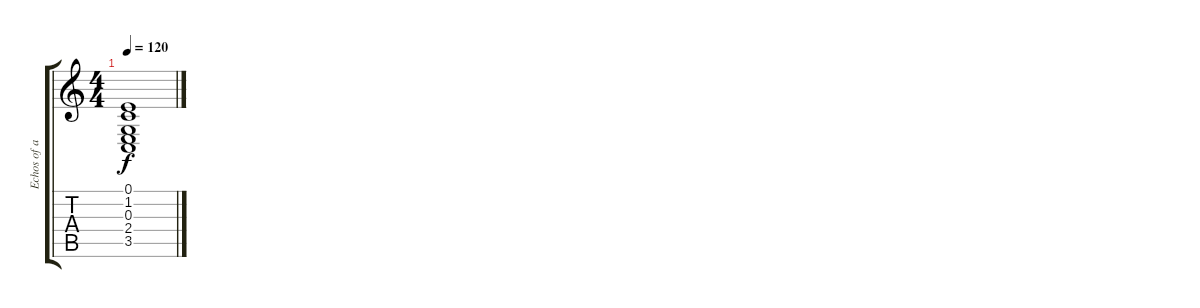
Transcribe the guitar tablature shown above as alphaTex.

\track ("Echos of ancestors" "Echos of a") {instrument fx7echoes}
\staff {score tabs}
\tuning (E4 B3 G3 D3 A2 E2) {hide}
\ts (4 4)
\tempo 120
\clef g2
\ks c
(0.1{t} 1.2{t} 0.3{t} 2.4{t} 3.5{t}).1{dy f}
